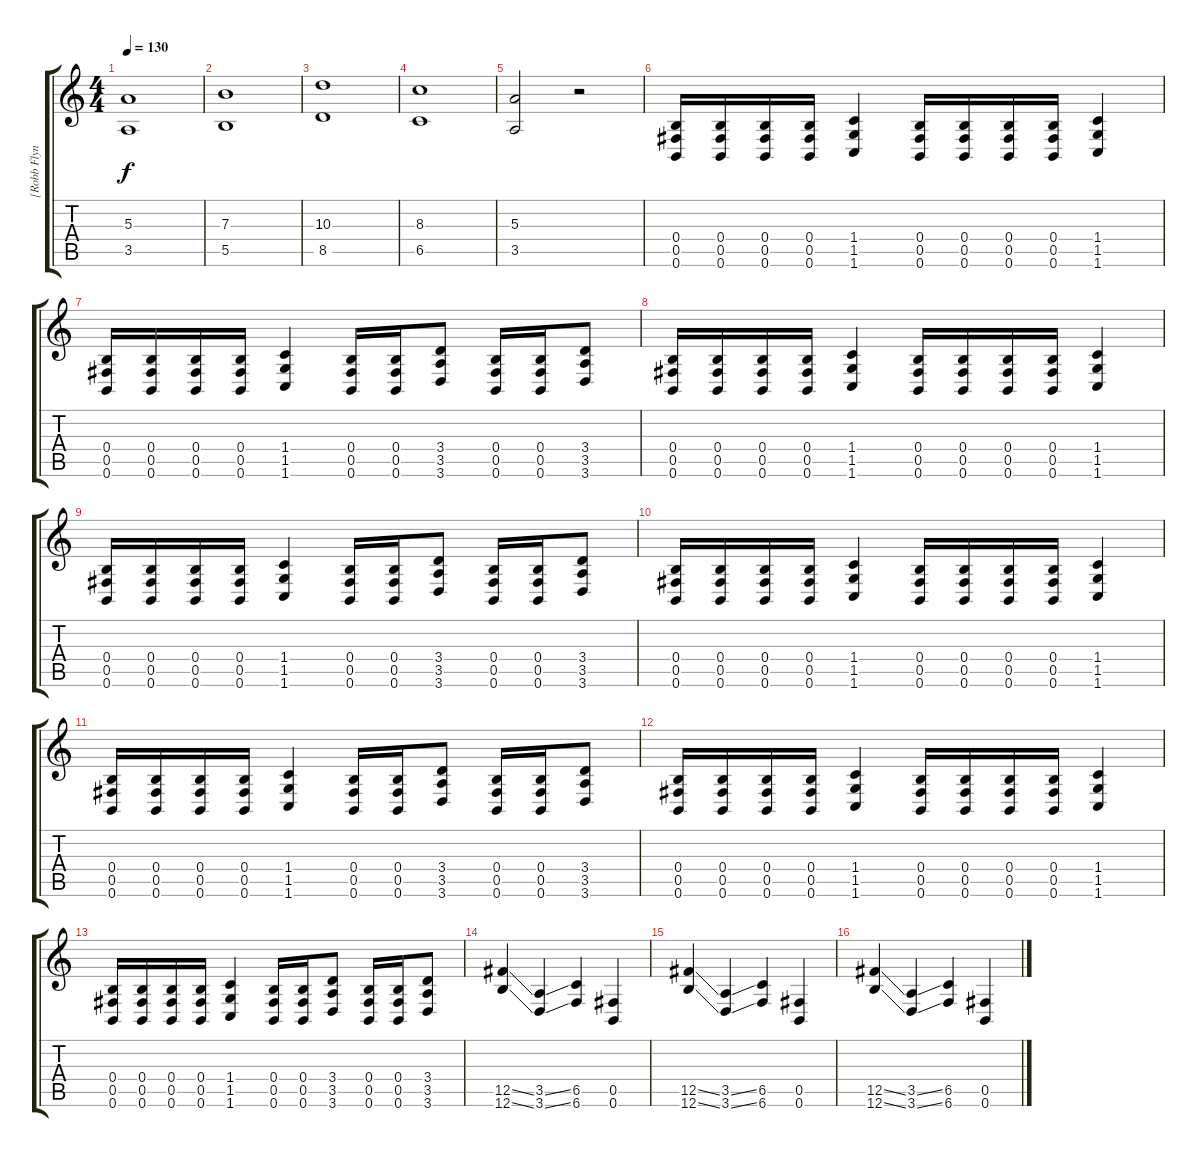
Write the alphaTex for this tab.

\track ("[Robb Flynn] Guitar" "[Robb Flyn") {instrument overdrivenguitar}
\staff {score tabs}
\tuning (Db4 Ab3 E3 B2 Gb2 B1) {hide}
\ts (4 4)
\tempo 130
\clef g2
\ks c
(5.3 3.5).1{dy f} |
(7.3 5.5).1 |
(10.3 8.5).1 |
(8.3 6.5).1 |
(5.3 3.5).2 r.2 |
(0.4 0.5 0.6).16 (0.4 0.5 0.6).16 (0.4 0.5 0.6).16 (0.4 0.5 0.6).16 (1.4 1.5 1.6).4 (0.4 0.5 0.6).16 (0.4 0.5 0.6).16 (0.4 0.5 0.6).16 (0.4 0.5 0.6).16 (1.4 1.5 1.6).4 |
(0.4 0.5 0.6).16 (0.4 0.5 0.6).16 (0.4 0.5 0.6).16 (0.4 0.5 0.6).16 (1.4 1.5 1.6).4 (0.4 0.5 0.6).16 (0.4 0.5 0.6).16 (3.4 3.5 3.6).8 (0.4 0.5 0.6).16 (0.4 0.5 0.6).16 (3.4 3.5 3.6).8 |
(0.4 0.5 0.6).16 (0.4 0.5 0.6).16 (0.4 0.5 0.6).16 (0.4 0.5 0.6).16 (1.4 1.5 1.6).4 (0.4 0.5 0.6).16 (0.4 0.5 0.6).16 (0.4 0.5 0.6).16 (0.4 0.5 0.6).16 (1.4 1.5 1.6).4 |
(0.4 0.5 0.6).16 (0.4 0.5 0.6).16 (0.4 0.5 0.6).16 (0.4 0.5 0.6).16 (1.4 1.5 1.6).4 (0.4 0.5 0.6).16 (0.4 0.5 0.6).16 (3.4 3.5 3.6).8 (0.4 0.5 0.6).16 (0.4 0.5 0.6).16 (3.4 3.5 3.6).8 |
(0.4 0.5 0.6).16 (0.4 0.5 0.6).16 (0.4 0.5 0.6).16 (0.4 0.5 0.6).16 (1.4 1.5 1.6).4 (0.4 0.5 0.6).16 (0.4 0.5 0.6).16 (0.4 0.5 0.6).16 (0.4 0.5 0.6).16 (1.4 1.5 1.6).4 |
(0.4 0.5 0.6).16 (0.4 0.5 0.6).16 (0.4 0.5 0.6).16 (0.4 0.5 0.6).16 (1.4 1.5 1.6).4 (0.4 0.5 0.6).16 (0.4 0.5 0.6).16 (3.4 3.5 3.6).8 (0.4 0.5 0.6).16 (0.4 0.5 0.6).16 (3.4 3.5 3.6).8 |
(0.4 0.5 0.6).16 (0.4 0.5 0.6).16 (0.4 0.5 0.6).16 (0.4 0.5 0.6).16 (1.4 1.5 1.6).4 (0.4 0.5 0.6).16 (0.4 0.5 0.6).16 (0.4 0.5 0.6).16 (0.4 0.5 0.6).16 (1.4 1.5 1.6).4 |
(0.4 0.5 0.6).16 (0.4 0.5 0.6).16 (0.4 0.5 0.6).16 (0.4 0.5 0.6).16 (1.4 1.5 1.6).4 (0.4 0.5 0.6).16 (0.4 0.5 0.6).16 (3.4 3.5 3.6).8 (0.4 0.5 0.6).16 (0.4 0.5 0.6).16 (3.4 3.5 3.6).8 |
(12.5{ss} 12.6{ss}).4 (3.5{ss} 3.6{ss}).4 (6.5 6.6).4 (0.5 0.6).4 |
(12.5{ss} 12.6{ss}).4 (3.5{ss} 3.6{ss}).4 (6.5 6.6).4 (0.5 0.6).4 |
(12.5{ss} 12.6{ss}).4 (3.5{ss} 3.6{ss}).4 (6.5 6.6).4 (0.5 0.6).4
